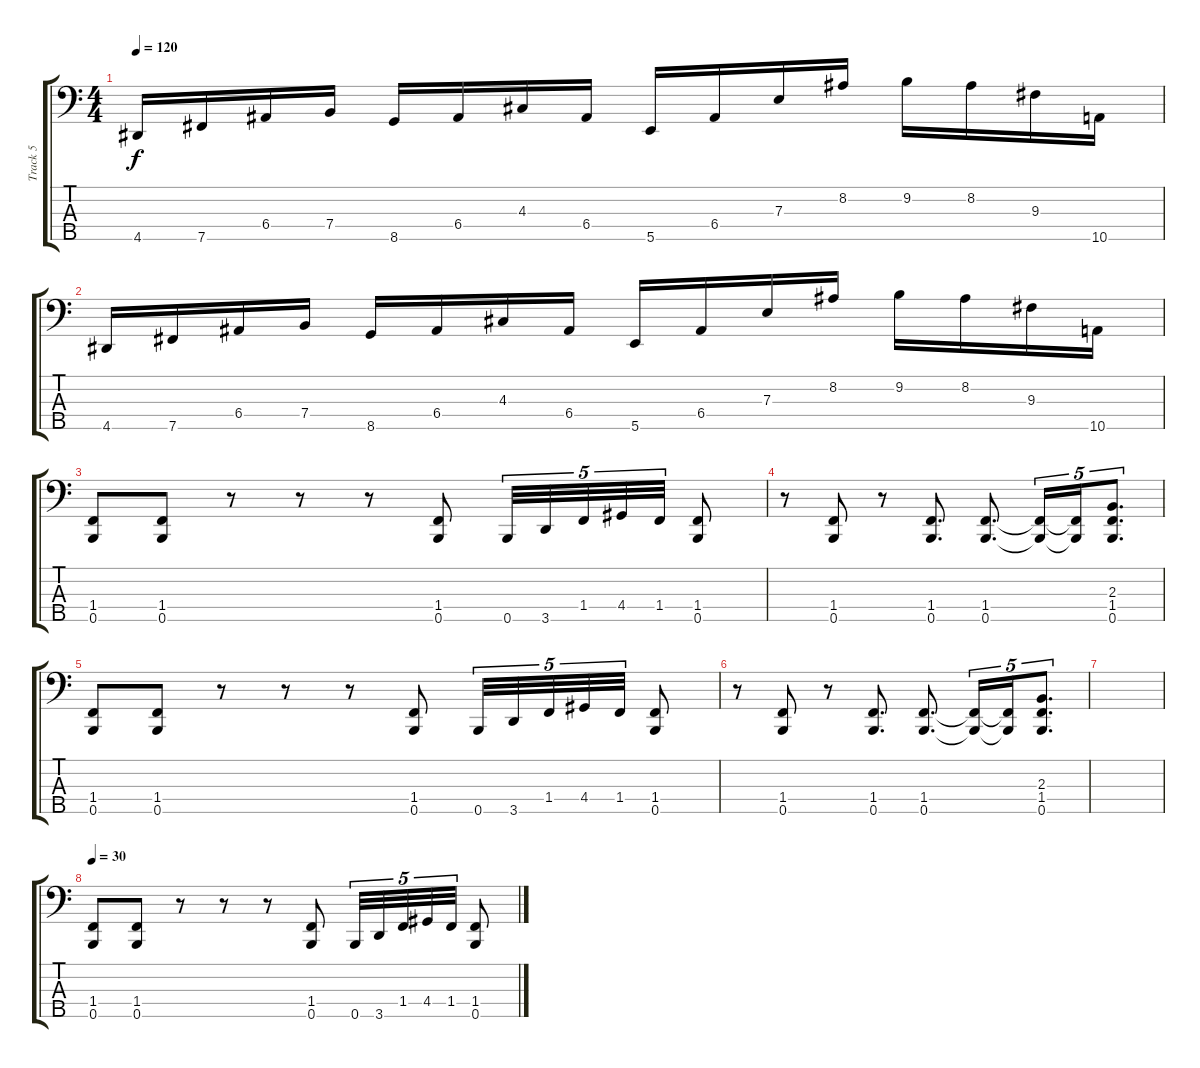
\track ("Track 5" "Track 5") {instrument electricbasspick}
\staff {score tabs}
\tuning (G2 D2 A1 E1 B0) {hide}
\ts (4 4)
\tempo 120
\clef f4
\ks c
4.5.16{dy f} 7.5.16 6.4.16 7.4.16 8.5.16 6.4.16 4.3.16 6.4.16 5.5.16 6.4.16 7.3.16 8.2.16 9.2.16 8.2.16 9.3.16 10.5.16 |
4.5.16 7.5.16 6.4.16 7.4.16 8.5.16 6.4.16 4.3.16 6.4.16 5.5.16 6.4.16 7.3.16 8.2.16 9.2.16 8.2.16 9.3.16 10.5.16 |
(1.4 0.5).8 (1.4 0.5).8 r.8 r.8 r.8 (1.4 0.5).8 0.5.32{tu (5 4)} 3.5.32{tu (5 4)} 1.4.32{tu (5 4)} 4.4.32{tu (5 4)} 1.4.32{tu (5 4)} (1.4 0.5).8 |
r.8 (1.4 0.5).8 r.8 (1.4 0.5).8{d} (1.4 0.5).8{d} (1.4{t} 0.5{t}).16{tu (5 4)} (1.4{t} 0.5{t}).16{tu (5 4)} (2.3 1.4 0.5).8{d tu (5 4)} |
(1.4 0.5).8 (1.4 0.5).8 r.8 r.8 r.8 (1.4 0.5).8 0.5.32{tu (5 4)} 3.5.32{tu (5 4)} 1.4.32{tu (5 4)} 4.4.32{tu (5 4)} 1.4.32{tu (5 4)} (1.4 0.5).8 |
r.8 (1.4 0.5).8 r.8 (1.4 0.5).8{d} (1.4 0.5).8{d} (1.4{t} 0.5{t}).16{tu (5 4)} (1.4{t} 0.5{t}).16{tu (5 4)} (2.3 1.4 0.5).8{d tu (5 4)} |
|
\tempo 30
(1.4 0.5).8 (1.4 0.5).8 r.8 r.8 r.8 (1.4 0.5).8 0.5.32{tu (5 4)} 3.5.32{tu (5 4)} 1.4.32{tu (5 4)} 4.4.32{tu (5 4)} 1.4.32{tu (5 4)} (1.4 0.5).8
